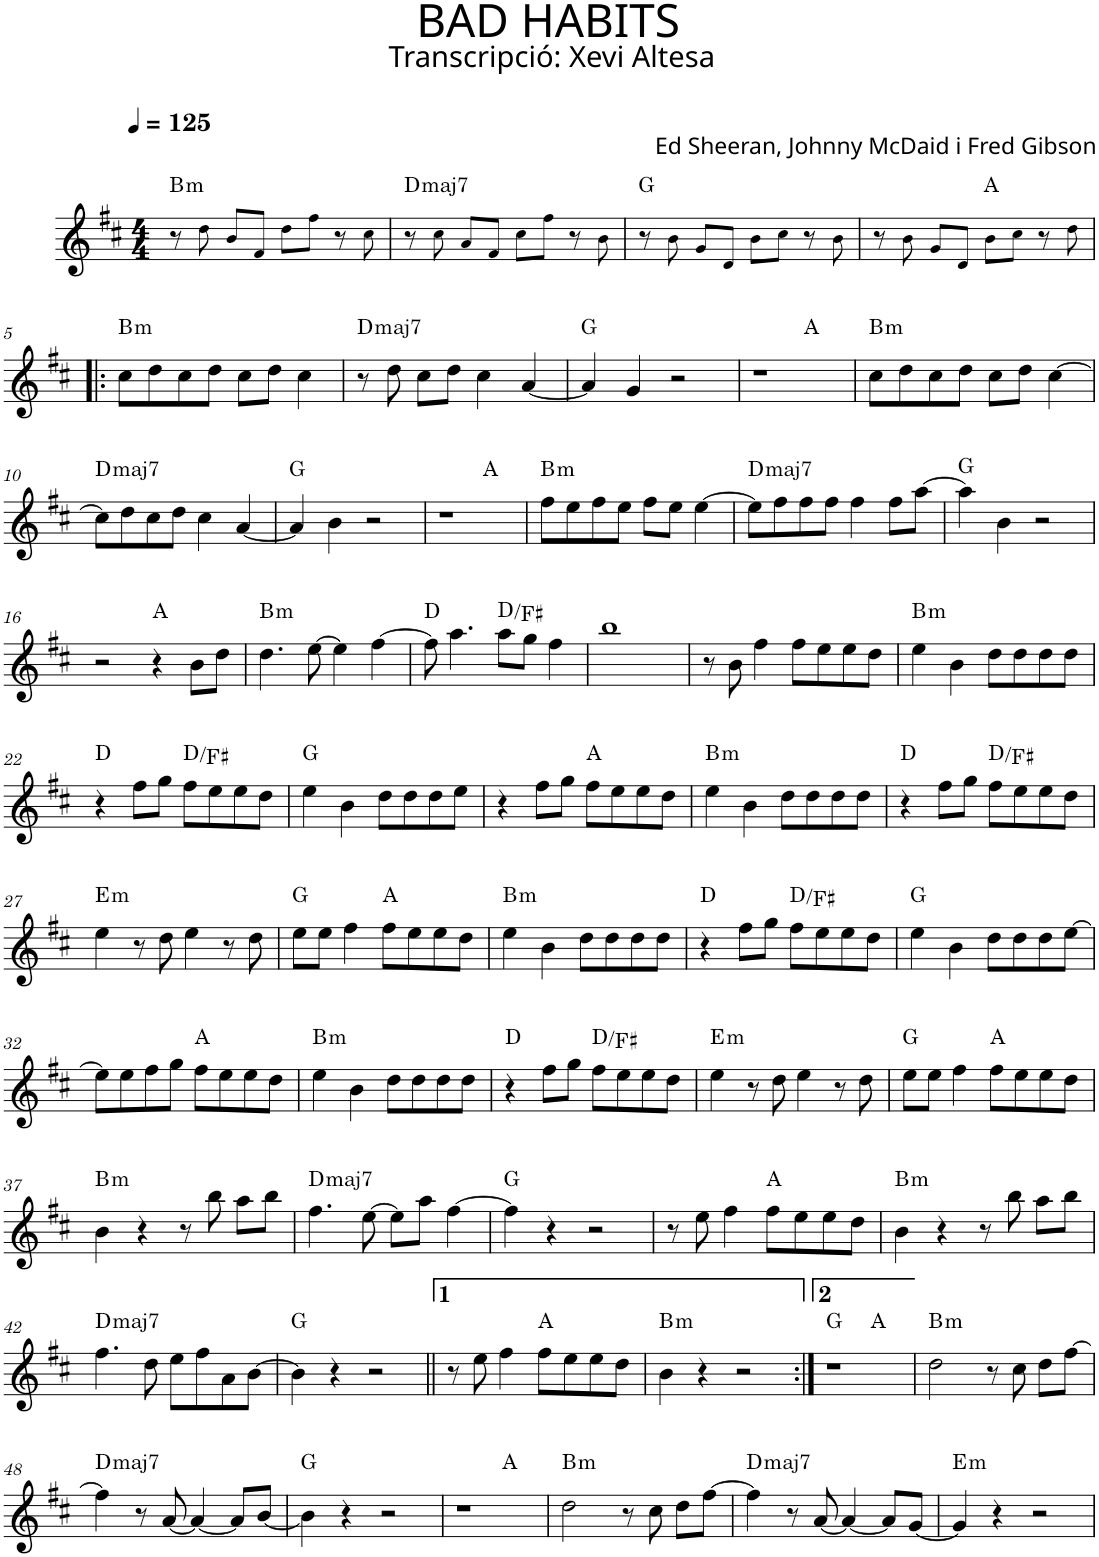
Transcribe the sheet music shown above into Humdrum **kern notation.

**kern	**harte
*part1	*part1
*staff1	*
*I"P1	*
*clefG2	*
*k[f#c#]	*
*b:	*
*M4/4	*
*MM125	*
=1	=1
!	!LO:H:kt=m
8r	B:min
8dd\	.
8b/L	.
8f#/J	.
8dd\L	.
8ff#\J	.
8r	.
8cc#\	.
=2	=2
!	!LO:H:kt=maj7
8r	D:maj7
8cc#\	.
8a/L	.
8f#/J	.
8cc#\L	.
8ff#\J	.
8r	.
8b\	.
=3	=3
8r	G:maj
8b\	.
8g/L	.
8d/J	.
8b\L	.
8cc#\J	.
8r	.
8b\	.
=4	=4
8r	.
8b\	.
8g/L	.
8d/J	.
8b\L	A:maj
8cc#\J	.
8r	.
8dd\	.
!!LO:LB:g=z
=5!|:	=5!|:
!	!LO:H:kt=m
8cc#\L	B:min
8dd\	.
8cc#\	.
8dd\J	.
8cc#\L	.
8dd\J	.
4cc#\	.
=6	=6
!	!LO:H:kt=maj7
8r	D:maj7
8dd\	.
8cc#\L	.
8dd\J	.
4cc#\	.
[<4a/	.
=7	=7
4a/]	G:maj
4g/	.
2r	.
=8	=8
*^	*
1r	2ryy	.
.	2ryy	A:maj
=9	=9	=9
!	!	!LO:H:kt=m
*v	*v	*
8cc#\L	B:min
8dd\	.
8cc#\	.
8dd\J	.
8cc#\L	.
8dd\J	.
[>4cc#\	.
!!LO:LB:g=z
=10	=10
!	!LO:H:kt=maj7
8cc#\L]	D:maj7
8dd\	.
8cc#\	.
8dd\J	.
4cc#\	.
[<4a/	.
=11	=11
4a/]	G:maj
4b\	.
2r	.
=12	=12
*^	*
1r	2ryy	.
.	2ryy	A:maj
=13	=13	=13
!	!	!LO:H:kt=m
*v	*v	*
8ff#\L	B:min
8ee\	.
8ff#\	.
8ee\J	.
8ff#\L	.
8ee\J	.
[>4ee\	.
=14	=14
!	!LO:H:kt=maj7
8ee\L]	D:maj7
8ff#\	.
8ff#\	.
8ff#\J	.
4ff#\	.
8ff#\L	.
[>8aa\J	.
=15	=15
4aa\]	G:maj
4b\	.
2r	.
!!LO:LB:g=z
=16	=16
2r	.
4r	A:maj
8b\L	.
8dd\J	.
=17	=17
!	!LO:H:kt=m
4.dd\	B:min
[>8ee\	.
4ee\]	.
[>4ff#\	.
=18	=18
8ff#\]	D:maj
4.aa\	.
8aa\L	D:maj/3
8gg\J	.
4ff#\	.
=19	=19
1bb	.
=20	=20
8r	.
8b\	.
4ff#\	.
8ff#\L	.
8ee\	.
8ee\	.
8dd\J	.
=21	=21
!	!LO:H:kt=m
4ee\	B:min
4b\	.
8dd\L	.
8dd\	.
8dd\	.
8dd\J	.
!!LO:LB:g=z
=22	=22
4r	D:maj
8ff#\L	.
8gg\J	.
8ff#\L	D:maj/3
8ee\	.
8ee\	.
8dd\J	.
=23	=23
4ee\	G:maj
4b\	.
8dd\L	.
8dd\	.
8dd\	.
8ee\J	.
=24	=24
4r	.
8ff#\L	.
8gg\J	.
8ff#\L	A:maj
8ee\	.
8ee\	.
8dd\J	.
=25	=25
!	!LO:H:kt=m
4ee\	B:min
4b\	.
8dd\L	.
8dd\	.
8dd\	.
8dd\J	.
=26	=26
4r	D:maj
8ff#\L	.
8gg\J	.
8ff#\L	D:maj/3
8ee\	.
8ee\	.
8dd\J	.
!!LO:LB:g=z
=27	=27
!	!LO:H:kt=m
4ee\	E:min
8r	.
8dd\	.
4ee\	.
8r	.
8dd\	.
=28	=28
8ee\L	G:maj
8ee\J	.
4ff#\	.
8ff#\L	A:maj
8ee\	.
8ee\	.
8dd\J	.
=29	=29
!	!LO:H:kt=m
4ee\	B:min
4b\	.
8dd\L	.
8dd\	.
8dd\	.
8dd\J	.
=30	=30
4r	D:maj
8ff#\L	.
8gg\J	.
8ff#\L	D:maj/3
8ee\	.
8ee\	.
8dd\J	.
=31	=31
4ee\	G:maj
4b\	.
8dd\L	.
8dd\	.
8dd\	.
[>8ee\J	.
!!LO:LB:g=z
=32	=32
8ee\L]	.
8ee\	.
8ff#\	.
8gg\J	.
8ff#\L	A:maj
8ee\	.
8ee\	.
8dd\J	.
=33	=33
!	!LO:H:kt=m
4ee\	B:min
4b\	.
8dd\L	.
8dd\	.
8dd\	.
8dd\J	.
=34	=34
4r	D:maj
8ff#\L	.
8gg\J	.
8ff#\L	D:maj/3
8ee\	.
8ee\	.
8dd\J	.
=35	=35
!	!LO:H:kt=m
4ee\	E:min
8r	.
8dd\	.
4ee\	.
8r	.
8dd\	.
=36	=36
8ee\L	G:maj
8ee\J	.
4ff#\	.
8ff#\L	A:maj
8ee\	.
8ee\	.
8dd\J	.
!!LO:LB:g=z
=37	=37
!	!LO:H:kt=m
4b\	B:min
4r	.
8r	.
8bb\	.
8aa\L	.
8bb\J	.
=38	=38
!	!LO:H:kt=maj7
4.ff#\	D:maj7
[>8ee\	.
8ee\L]	.
8aa\J	.
[>4ff#\	.
=39	=39
4ff#\]	G:maj
4r	.
2r	.
=40	=40
8r	.
8ee\	.
4ff#\	.
8ff#\L	A:maj
8ee\	.
8ee\	.
8dd\J	.
=41	=41
!	!LO:H:kt=m
4b\	B:min
4r	.
8r	.
8bb\	.
8aa\L	.
8bb\J	.
!!LO:LB:g=z
=42	=42
!	!LO:H:kt=maj7
4.ff#\	D:maj7
8dd\	.
8ee\L	.
8ff#\	.
8a\	.
[>8b\J	.
=43	=43
4b\]	G:maj
4r	.
2r	.
=44||	=44||
8r	.
8ee\	.
4ff#\	.
8ff#\L	A:maj
8ee\	.
8ee\	.
8dd\J	.
=45	=45
!	!LO:H:kt=m
4b\	B:min
4r	.
2r	.
=46:|!	=46:|!
*^	*
1r	2ryy	G:maj
.	2ryy	A:maj
=47	=47	=47
!	!	!LO:H:kt=m
*v	*v	*
2dd\	B:min
8r	.
8cc#\	.
8dd\L	.
[>8ff#\J	.
!!LO:LB:g=z
=48	=48
!	!LO:H:kt=maj7
4ff#\]	D:maj7
8r	.
[<8a/	.
4a/_	.
8a/L]	.
[<8b/J	.
=49	=49
4b\]	G:maj
4r	.
2r	.
=50	=50
*^	*
1r	2ryy	.
.	2ryy	A:maj
=51	=51	=51
!	!	!LO:H:kt=m
*v	*v	*
2dd\	B:min
8r	.
8cc#\	.
8dd\L	.
[>8ff#\J	.
=52	=52
!	!LO:H:kt=maj7
4ff#\]	D:maj7
8r	.
[<8a/	.
4a/_	.
8a/L]	.
[<8g/J	.
=53	=53
!	!LO:H:kt=m
4g/]	E:min
4r	.
2r	.
=	=
*-	*-
